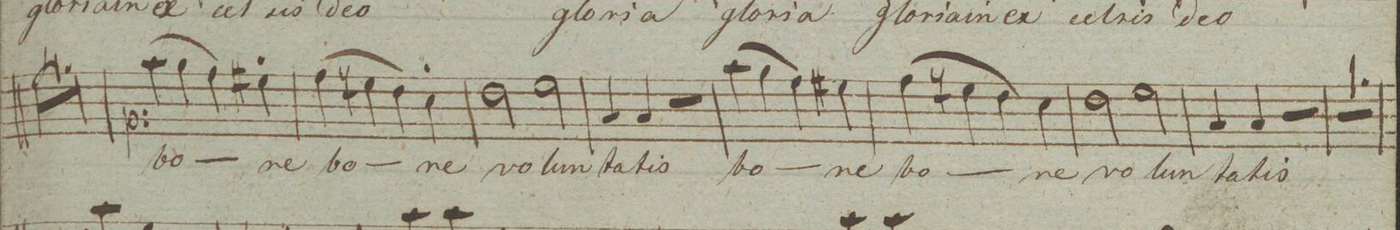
**kern	**text	**dynam
*I"Baſso.	*	*
*clefF4	*	*
*k[]	*	*
*met(c|)	*	*
*M2/2	*	*
1r	.	.
=16	=16	=16
1r	.	.
=17	=17	=17
1r	.	.
=18	=18	=18
1r	.	.
=19	=19	=19
(4c\	bo-	p
4B\	.	.
4A\)	.	.
4G#X'\	-ne	.
=20	=20	=20
(4A\	bo-	.
4Gn\	.	.
4F\)	.	.
4E'\	-ne	.
=21	=21	=21
2F\	vo-	.
2G\	-lun-	.
=22	=22	=22
4C/	-ta-	.
4C/	-tis	.
2r	.	.
=23	=23	=23
(4c\	bo-	.
4B\	.	.
4A\)	.	.
4G#X\	-ne	.
=24	=24	=24
(4A\	bo-	.
4Gn\	.	.
4F\)	.	.
4E\	-ne	.
=25	=25	=25
2F\	vo-	.
2G\	-lun-	.
=26	=26	=26
4C/	-ta-	.
4C/	-tis	.
2r	.	.
=27	=27	=27
1r	.	.
=28	=28	=28
*-	*-	*-
